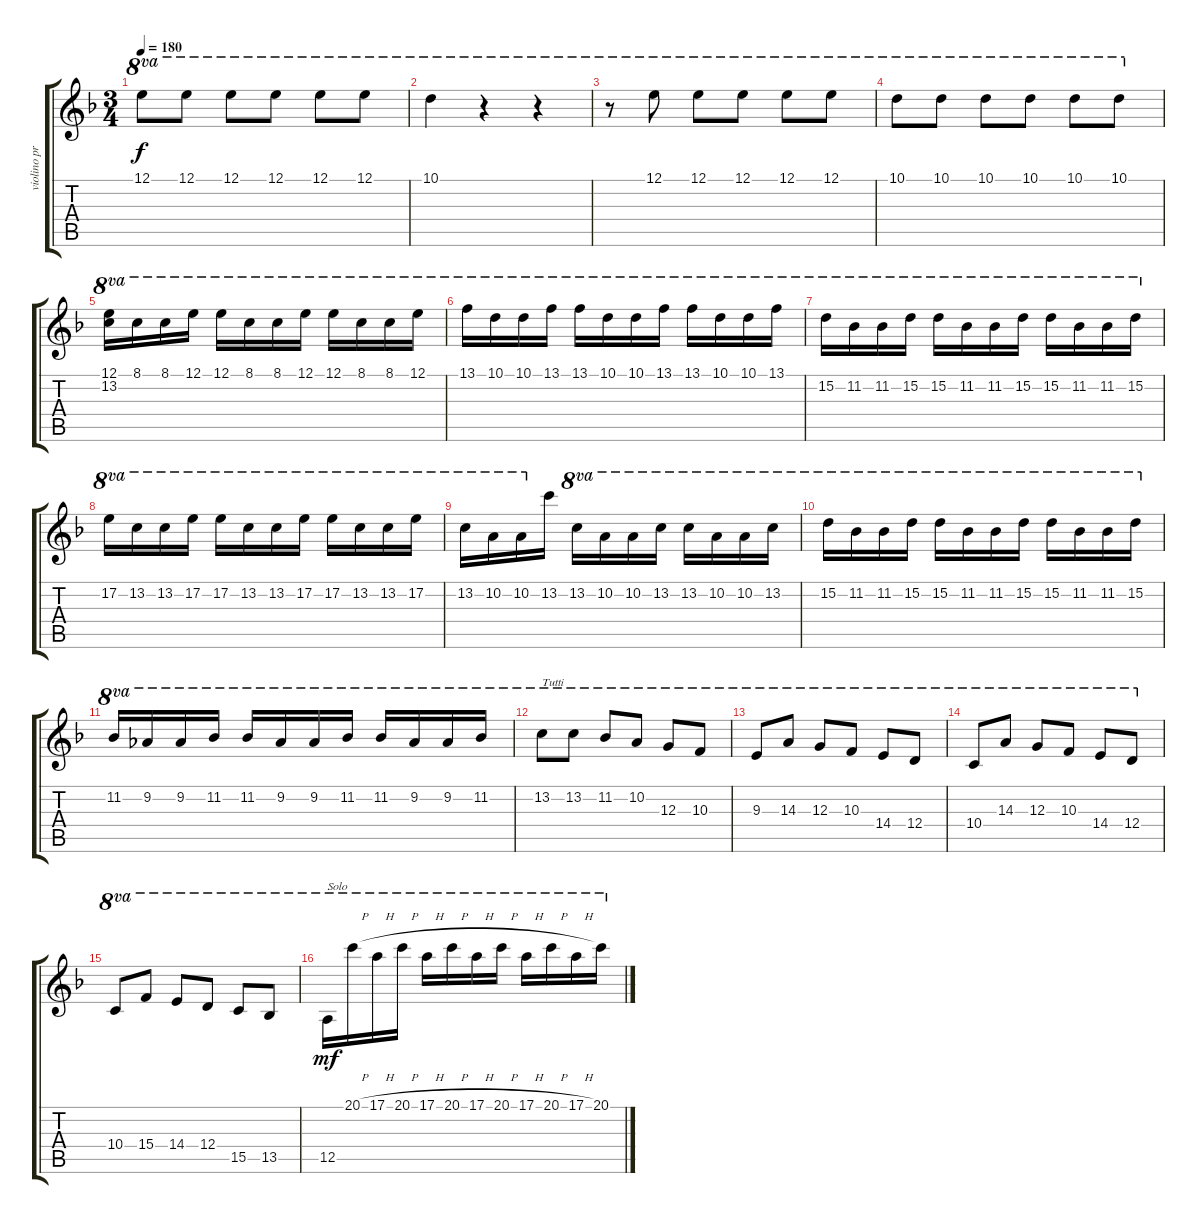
\track ("violino principale" "violino pr") {instrument overdrivenguitar}
\staff {score tabs}
\tuning (E4 B3 G3 D3 A2 E2) {hide}
\ts (3 4)
\tempo 180
\clef g2
\ks dminor
12.1.8{ot 8va dy f} 12.1.8{ot 8va} 12.1.8{ot 8va} 12.1.8{ot 8va} 12.1.8{ot 8va} 12.1.8{ot 8va} |
10.1.4{ot 8va} r.4{ot 8va} r.4{ot 8va} |
r.8{ot 8va} 12.1.8{ot 8va} 12.1.8{ot 8va} 12.1.8{ot 8va} 12.1.8{ot 8va} 12.1.8{ot 8va} |
10.1.8{ot 8va} 10.1.8{ot 8va} 10.1.8{ot 8va} 10.1.8{ot 8va} 10.1.8{ot 8va} 10.1.8{ot 8va} |
(12.1 13.2).16{ot 8va} 8.1.16{ot 8va} 8.1.16{ot 8va} 12.1.16{ot 8va} 12.1.16{ot 8va} 8.1.16{ot 8va} 8.1.16{ot 8va} 12.1.16{ot 8va} 12.1.16{ot 8va} 8.1.16{ot 8va} 8.1.16{ot 8va} 12.1.16{ot 8va} |
13.1.16{ot 8va} 10.1.16{ot 8va} 10.1.16{ot 8va} 13.1.16{ot 8va} 13.1.16{ot 8va} 10.1.16{ot 8va} 10.1.16{ot 8va} 13.1.16{ot 8va} 13.1.16{ot 8va} 10.1.16{ot 8va} 10.1.16{ot 8va} 13.1.16{ot 8va} |
15.2.16{ot 8va} 11.2.16{ot 8va} 11.2.16{ot 8va} 15.2.16{ot 8va} 15.2.16{ot 8va} 11.2.16{ot 8va} 11.2.16{ot 8va} 15.2.16{ot 8va} 15.2.16{ot 8va} 11.2.16{ot 8va} 11.2.16{ot 8va} 15.2.16{ot 8va} |
17.2.16{ot 8va} 13.2.16{ot 8va} 13.2.16{ot 8va} 17.2.16{ot 8va} 17.2.16{ot 8va} 13.2.16{ot 8va} 13.2.16{ot 8va} 17.2.16{ot 8va} 17.2.16{ot 8va} 13.2.16{ot 8va} 13.2.16{ot 8va} 17.2.16{ot 8va} |
13.2.16{ot 8va} 10.2.16{ot 8va} 10.2.16{ot 8va} 13.2.16 13.2.16{ot 8va} 10.2.16{ot 8va} 10.2.16{ot 8va} 13.2.16{ot 8va} 13.2.16{ot 8va} 10.2.16{ot 8va} 10.2.16{ot 8va} 13.2.16{ot 8va} |
15.2.16{ot 8va} 11.2.16{ot 8va} 11.2.16{ot 8va} 15.2.16{ot 8va} 15.2.16{ot 8va} 11.2.16{ot 8va} 11.2.16{ot 8va} 15.2.16{ot 8va} 15.2.16{ot 8va} 11.2.16{ot 8va} 11.2.16{ot 8va} 15.2.16{ot 8va} |
11.2.16{ot 8va} 9.2.16{ot 8va} 9.2.16{ot 8va} 11.2.16{ot 8va} 11.2.16{ot 8va} 9.2.16{ot 8va} 9.2.16{ot 8va} 11.2.16{ot 8va} 11.2.16{ot 8va} 9.2.16{ot 8va} 9.2.16{ot 8va} 11.2.16{ot 8va} |
13.2.8{ot 8va txt "Tutti"} 13.2.8{ot 8va} 11.2.8{ot 8va} 10.2.8{ot 8va} 12.3.8{ot 8va} 10.3.8{ot 8va} |
9.3.8{ot 8va} 14.3.8{ot 8va} 12.3.8{ot 8va} 10.3.8{ot 8va} 14.4.8{ot 8va} 12.4.8{ot 8va} |
10.4.8{ot 8va} 14.3.8{ot 8va} 12.3.8{ot 8va} 10.3.8{ot 8va} 14.4.8{ot 8va} 12.4.8{ot 8va} |
10.4.8{ot 8va} 15.4.8{ot 8va} 14.4.8{ot 8va} 12.4.8{ot 8va} 15.5.8{ot 8va} 13.5.8{ot 8va} |
12.5.16{ot 8va txt "Solo" dy mf} 20.1{h}.16{ot 8va} 17.1{h}.16{ot 8va} 20.1{h}.16{ot 8va} 17.1{h}.16{ot 8va} 20.1{h}.16{ot 8va} 17.1{h}.16{ot 8va} 20.1{h}.16{ot 8va} 17.1{h}.16{ot 8va} 20.1{h}.16{ot 8va} 17.1{h}.16{ot 8va} 20.1{h}.16{ot 8va}
